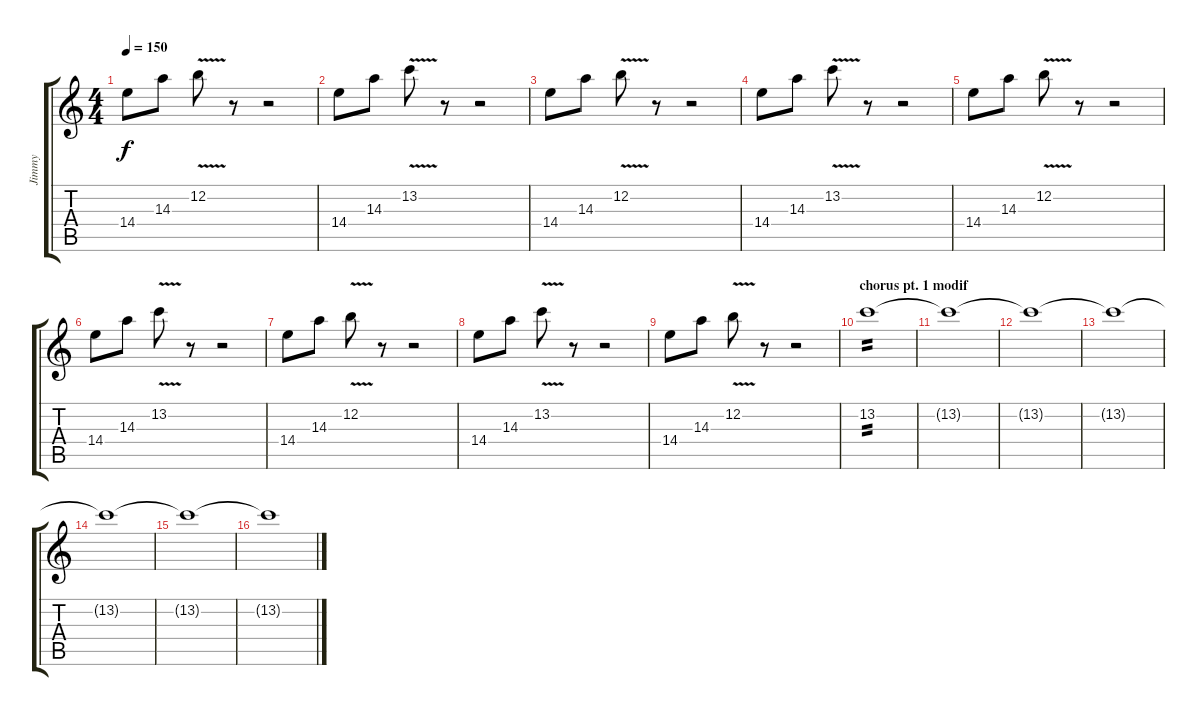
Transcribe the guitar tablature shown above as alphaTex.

\track ("Jimmy" "Jimmy") {instrument electricguitarclean}
\staff {score tabs}
\tuning (E4 B3 G3 D3 A2 E2) {hide}
\ts (4 4)
\tempo 150
\clef g2
\ks c
14.4.8{dy f} 14.3.8 12.2{v}.8 r.8 r.2 |
14.4.8 14.3.8 13.2{v}.8 r.8 r.2 |
14.4.8 14.3.8 12.2{v}.8 r.8 r.2 |
14.4.8 14.3.8 13.2{v}.8 r.8 r.2 |
14.4.8 14.3.8 12.2{v}.8 r.8 r.2 |
14.4.8 14.3.8 13.2{v}.8 r.8 r.2 |
14.4.8 14.3.8 12.2{v}.8 r.8 r.2 |
14.4.8 14.3.8 13.2{v}.8 r.8 r.2 |
14.4.8 14.3.8 12.2{v}.8 r.8 r.2 |
\section ("" "chorus pt. 1 modif")
13.2.1{tp 2} |
13.2{t}.1 |
13.2{t}.1 |
13.2{t}.1 |
13.2{t}.1 |
13.2{t}.1 |
13.2{t}.1
